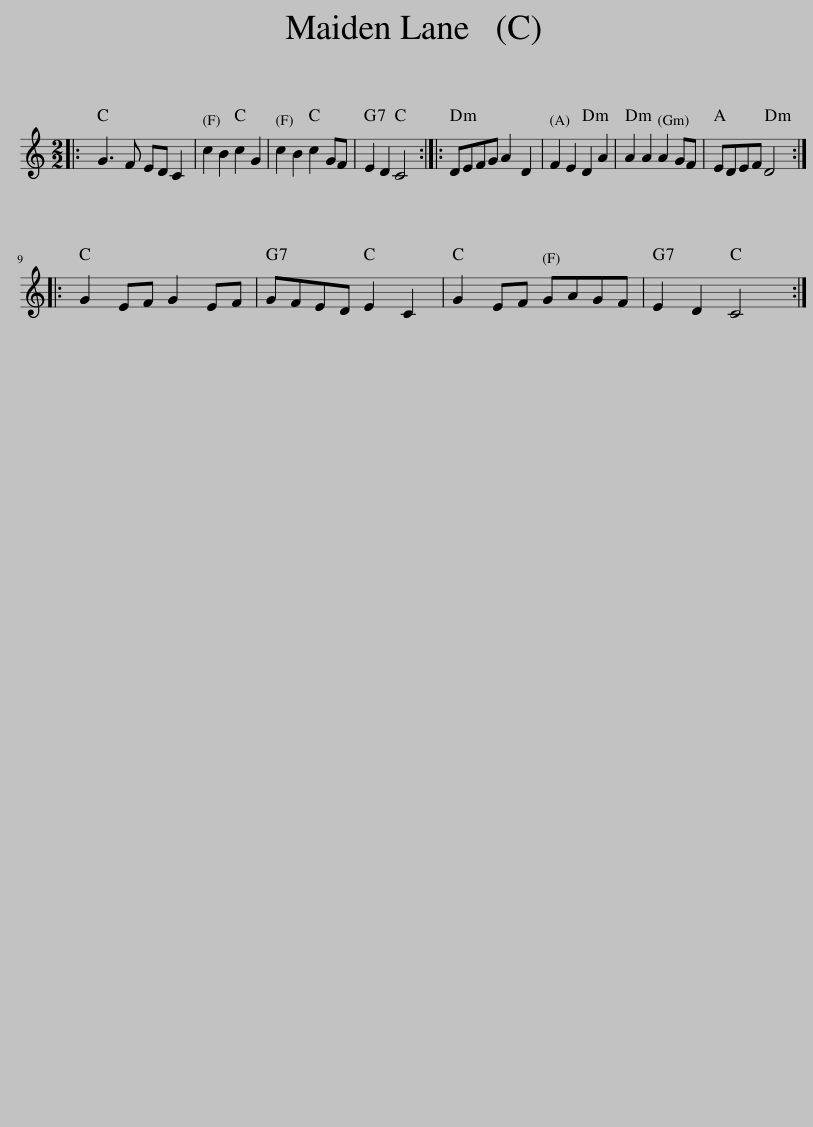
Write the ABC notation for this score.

X:1
L:1/8
M:2/2
I:linebreak $
K:C
V:1 treble
V:1
|: G3 F ED C2 | c2 B2 c2 G2 | c2 B2 c2 GF | E2 D2 C4 :: DEFG A2 D2 | %5
 F2 E2 D2 A2 | A2 A2 A2 GF | EDEF D4 ::$ G2 EF G2 EF | GFED E2 C2 | %10
 G2 EF GAGF | E2 D2 C4 :| %12
